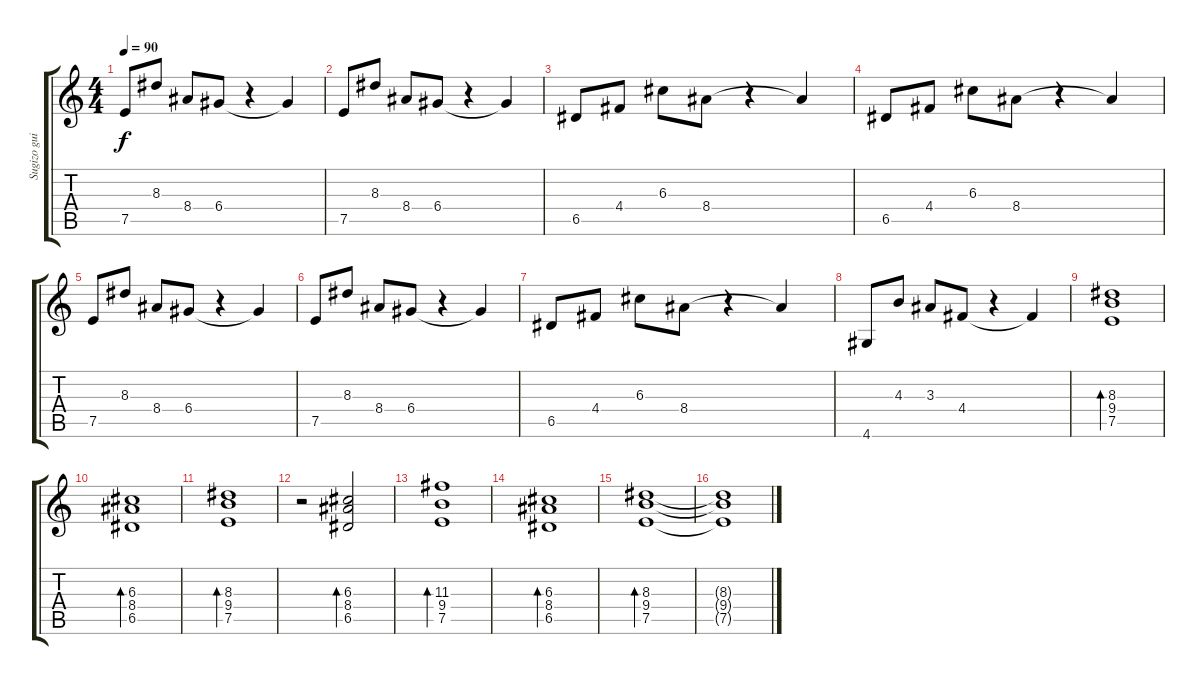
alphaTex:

\track ("Sugizo guitar" "Sugizo gui") {instrument acousticguitarsteel}
\staff {score tabs}
\tuning (E4 B3 G3 D3 A2 E2) {hide}
\ts (4 4)
\tempo 90
\clef g2
\ks c
7.5.8{dy f} 8.3.8 8.4.8 6.4.8 r.4 6.4{t}.4 |
7.5.8 8.3.8 8.4.8 6.4.8 r.4 6.4{t}.4 |
6.5.8 4.4.8 6.3.8 8.4.8 r.4 8.4{t}.4 |
6.5.8 4.4.8 6.3.8 8.4.8 r.4 8.4{t}.4 |
7.5.8 8.3.8 8.4.8 6.4.8 r.4 6.4{t}.4 |
7.5.8 8.3.8 8.4.8 6.4.8 r.4 6.4{t}.4 |
6.5.8 4.4.8 6.3.8 8.4.8 r.4 8.4{t}.4 |
4.6.8 4.3.8 3.3.8 4.4.8 r.4 4.4{t}.4 |
(8.3 9.4 7.5).1{bd 240} |
(6.3 8.4 6.5).1{bd 240} |
(8.3 9.4 7.5).1{bd 240} |
r.2 (6.3 8.4 6.5).2{bd 240} |
(11.3 9.4 7.5).1{bd 240} |
(6.3 8.4 6.5).1{bd 240} |
(8.3 9.4 7.5).1{bd 240} |
(8.3{t} 9.4{t} 7.5{t}).1
